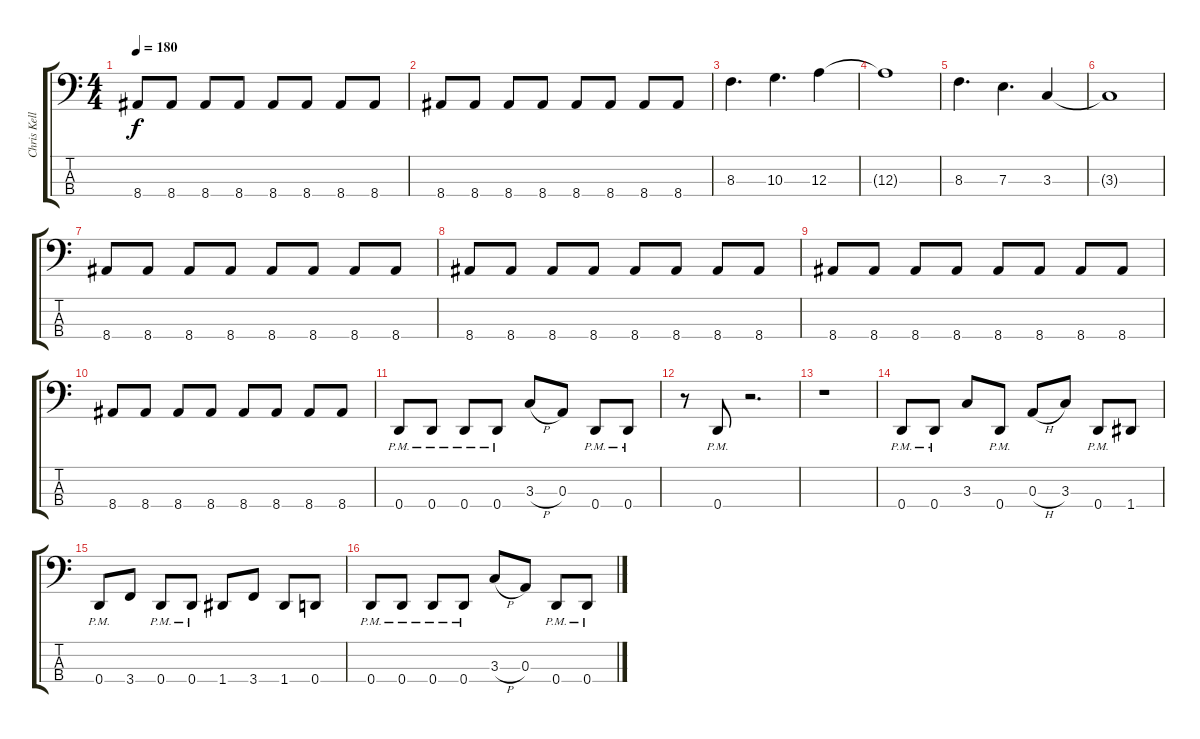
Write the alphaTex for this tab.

\track ("Chris Kells" "Chris Kell") {instrument electricbasspick}
\staff {score tabs}
\tuning (G2 D2 A1 D1) {hide}
\ts (4 4)
\tempo 180
\clef f4
\ks c
8.4.8{dy f} 8.4.8 8.4.8 8.4.8 8.4.8 8.4.8 8.4.8 8.4.8 |
8.4.8 8.4.8 8.4.8 8.4.8 8.4.8 8.4.8 8.4.8 8.4.8 |
8.3.4{d} 10.3.4{d} 12.3.4 |
12.3{t}.1 |
8.3.4{d} 7.3.4{d} 3.3.4 |
3.3{t}.1 |
8.4.8 8.4.8 8.4.8 8.4.8 8.4.8 8.4.8 8.4.8 8.4.8 |
8.4.8 8.4.8 8.4.8 8.4.8 8.4.8 8.4.8 8.4.8 8.4.8 |
8.4.8 8.4.8 8.4.8 8.4.8 8.4.8 8.4.8 8.4.8 8.4.8 |
8.4.8 8.4.8 8.4.8 8.4.8 8.4.8 8.4.8 8.4.8 8.4.8 |
0.4{pm}.8 0.4{pm}.8 0.4{pm}.8 0.4{pm}.8 3.3{h}.8 0.3.8 0.4{pm}.8 0.4{pm}.8 |
r.8 0.4{pm}.8 r.2{d} |
r.1 |
0.4{pm}.8 0.4{pm}.8 3.3.8 0.4{pm}.8 0.3{h}.8 3.3.8 0.4{pm}.8 1.4.8 |
0.4{pm}.8 3.4.8 0.4{pm}.8 0.4{pm}.8 1.4.8 3.4.8 1.4.8 0.4.8 |
0.4{pm}.8 0.4{pm}.8 0.4{pm}.8 0.4{pm}.8 3.3{h}.8 0.3.8 0.4{pm}.8 0.4{pm}.8
